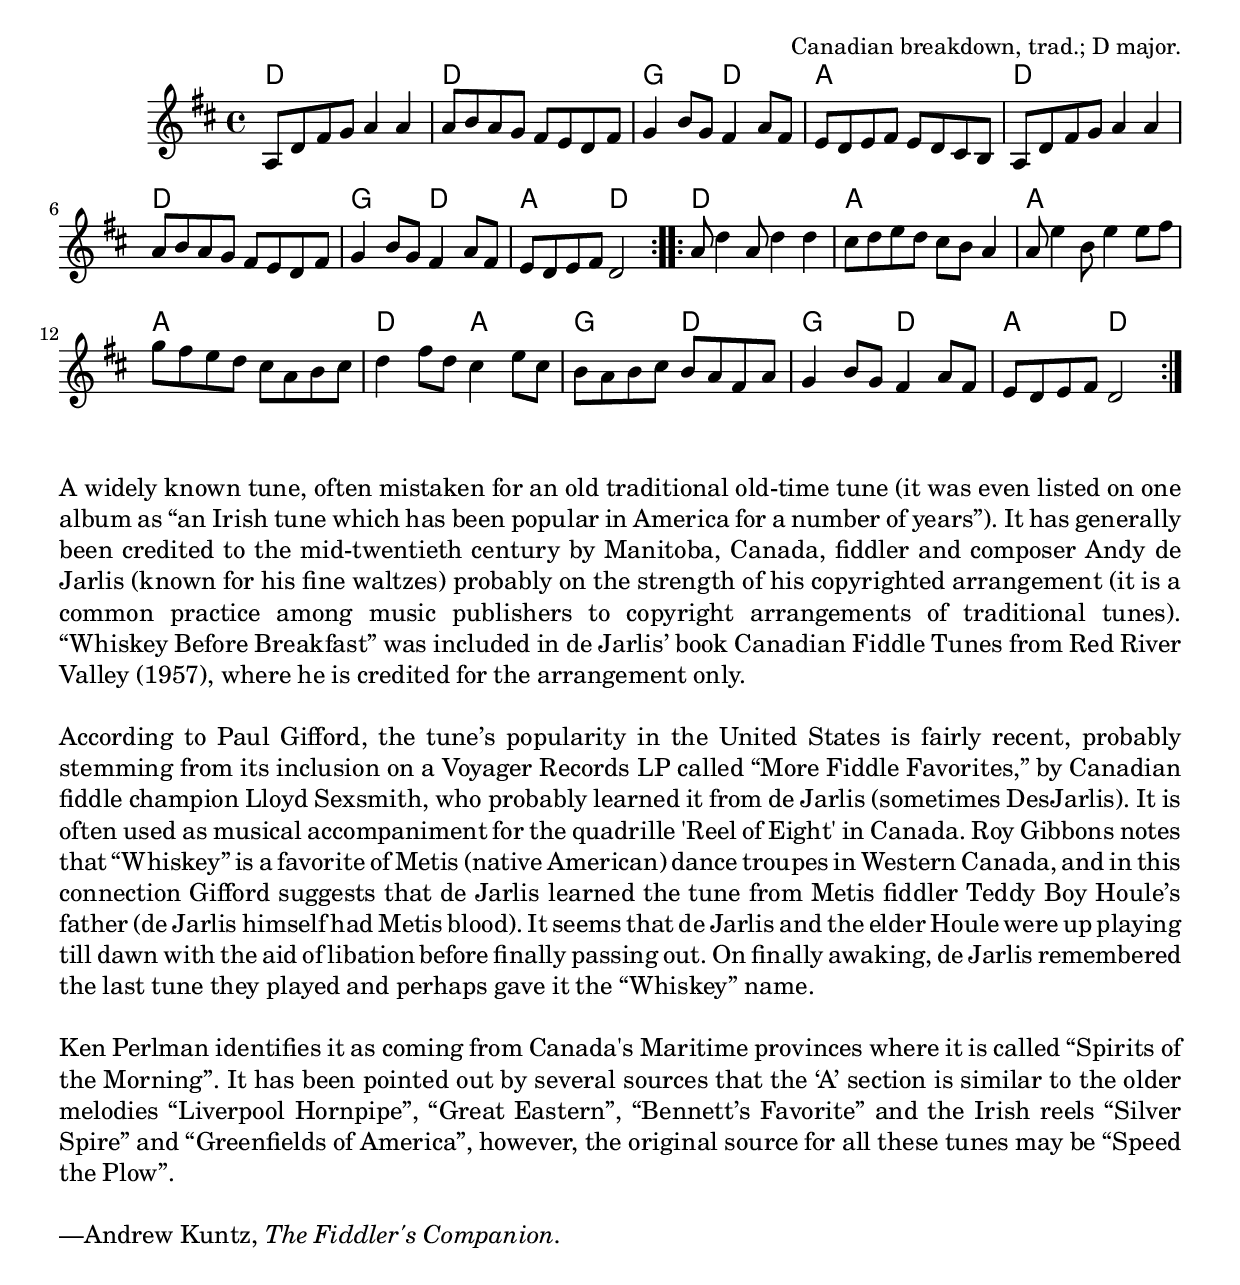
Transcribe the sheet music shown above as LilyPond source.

\version "2.18.2"
\include "util.ly"

\tocItem \markup "Whiskey Before Breakfast"

\score {
  <<
    \relative a {
      \time 4/4
      \key d \major

      \repeat volta 2 {
        a8 d fis g a4 a |
        a8 b a g fis e d fis |
        g4 b8 g fis4 a8 fis |
        e8 d e fis e d cis b |

        a8 d fis g a4 a |
        a8 b a g fis e d fis |
        g4 b8 g fis4 a8 fis |
        e8 d e fis d2 |
      }

      \repeat volta 2 {
        a'8 d4 a8 d4 d |
        cis8 d e d cis b a4 |
        a8 e'4 b8 e4 e8 fis |
        g8 fis e d cis a b cis |

        d4 fis8 d cis4 e8 cis |
        b8 a b cis b a fis a |
        g4 b8 g fis4 a8 fis |
        e8 d e fis d2 |
      }
    }

    \chords {
      \time 4/4

      \repeat volta 2 {
        d1 | d1 | g2 d2 | a1 |
        d1 | d1 | g2 d2 | a2 d2 |
      }

      \repeat volta 2 {
        d1 | a1 | a1 | a1 |
        d2 a2 | g2 d2 | g2 d2 | a2 d2 |
      }
    }
  >>

  \header {
    title = "Whiskey Before Breakfast"
    opus = "Canadian breakdown, trad.; D major."
  }
}

\markuplist {
  \paragraph {
    A widely known tune, often mistaken for an old traditional old‑time tune
    (it was even listed on one album as “an Irish tune which has been popular
    in America for a number of years”). It has generally been credited to the
    mid‑twentieth century by Manitoba, Canada, fiddler and composer Andy de Jarlis
    (known for his fine waltzes) probably on the strength of his copyrighted
    arrangement (it is a common practice among music publishers to copyright
    arrangements of traditional tunes).  “Whiskey Before Breakfast” was
    included in de Jarlis’ book Canadian Fiddle Tunes from Red River Valley
    (1957), where he is credited for the arrangement only.
  }

  \paragraph {
    According to Paul Gifford, the tune’s popularity in the United States is
    fairly recent, probably stemming from its inclusion on a Voyager Records
    LP called “More Fiddle Favorites,” by Canadian fiddle champion Lloyd Sexsmith,
    who probably learned it from de Jarlis (sometimes DesJarlis). It is often
    used as musical accompaniment for the quadrille 'Reel of Eight' in Canada.
    Roy Gibbons notes that “Whiskey” is a favorite of Metis (native American)
    dance troupes in Western Canada, and in this connection Gifford suggests
    that de Jarlis learned the tune from Metis fiddler Teddy Boy Houle’s father
    (de Jarlis himself had Metis blood). It seems that de Jarlis and the elder
    Houle were up playing till dawn with the aid of libation before finally
    passing out.  On finally awaking, de Jarlis remembered the last tune they
    played and perhaps gave it the “Whiskey” name.
  }

  \paragraph {
    Ken Perlman identifies it as coming from Canada's Maritime provinces where
    it is called “Spirits of the Morning”. It has been pointed out by several
    sources that the ‘A’ section is similar to the older melodies “Liverpool Hornpipe”,
    “Great Eastern”, “Bennett’s Favorite” and the Irish reels “Silver Spire” and
    “Greenfields of America”, however, the original source for all these tunes may
    be “Speed the Plow”.
  }
  \paragraph {
    —Andrew Kuntz, \italic{The Fiddler's Companion.}
  }
}